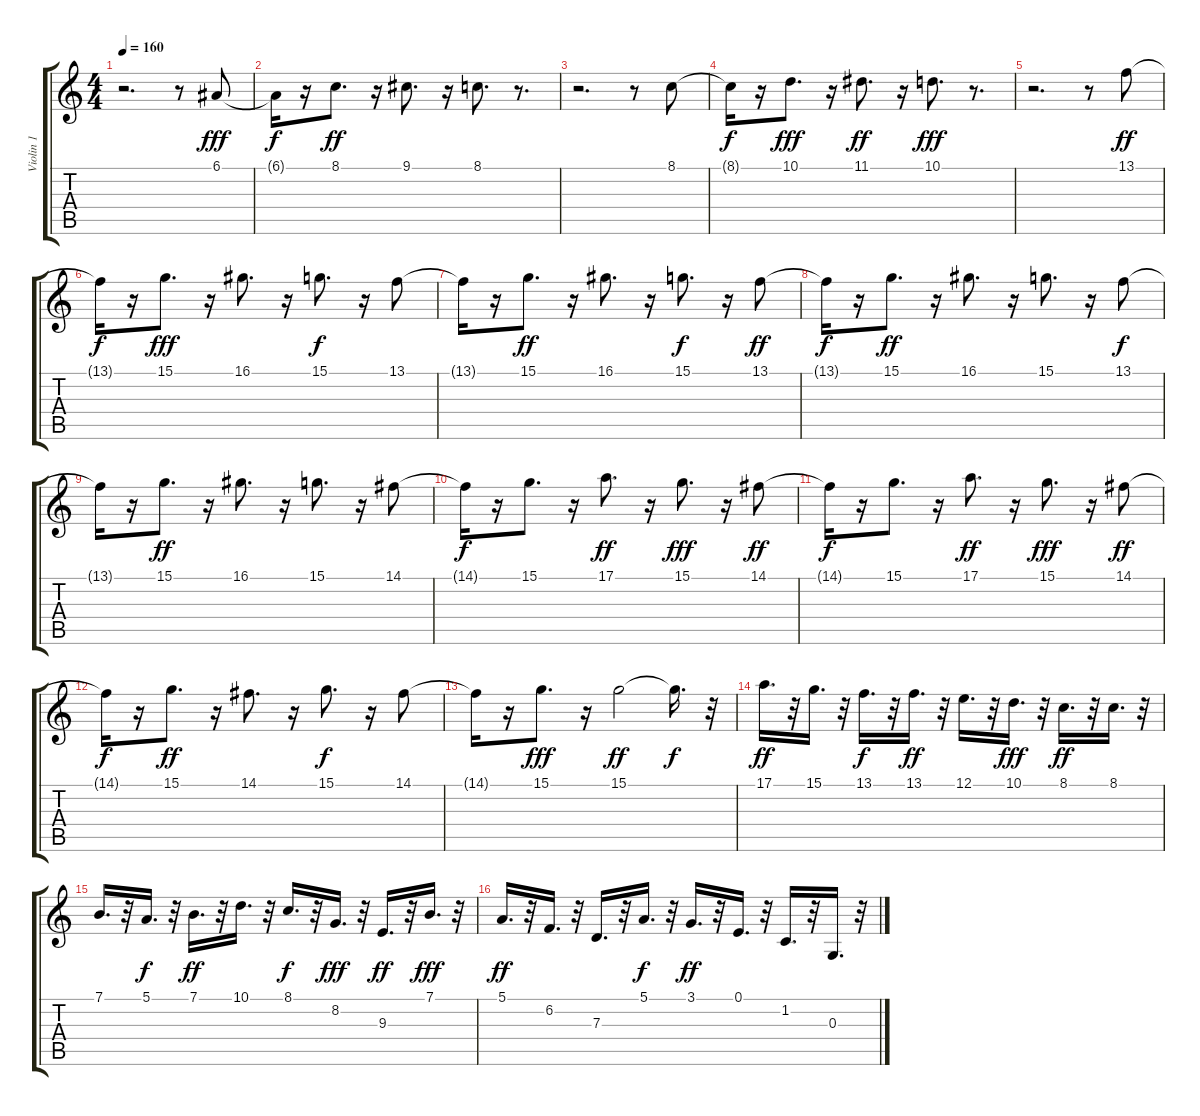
\track ("Violin 1 " "Violin 1 ") {instrument violin}
\staff {score tabs}
\tuning (E4 B3 G3 D3 A2 E2) {hide}
\ts (4 4)
\tempo 160
\clef g2
\ks c
r.2{d dy fff} r.8 6.1.8 |
6.1{t}.16{dy f} r.16 8.1.8{d dy ff} r.16 9.1.8{d} r.16 8.1.8{d} r.8{d} |
r.2{d} r.8 8.1.8 |
8.1{t}.16{dy f} r.16 10.1.8{d dy fff} r.16 11.1.8{d dy ff} r.16 10.1.8{d dy fff} r.8{d} |
r.2{d} r.8 13.1.8{dy ff volume 10} |
13.1{t}.16{dy f} r.16 15.1.8{d dy fff volume 10} r.16 16.1.8{d volume 10} r.16 15.1.8{d dy f volume 10} r.16 13.1.8{volume 11} |
13.1{t}.16 r.16 15.1.8{d dy ff volume 11} r.16 16.1.8{d volume 11} r.16 15.1.8{d dy f volume 11} r.16 13.1.8{dy ff volume 11} |
13.1{t}.16{dy f} r.16 15.1.8{d dy ff volume 11} r.16 16.1.8{d volume 12} r.16 15.1.8{d volume 12} r.16 13.1.8{dy f volume 12} |
13.1{t}.16 r.16 15.1.8{d dy ff volume 12} r.16 16.1.8{d volume 12} r.16 15.1.8{d volume 12} r.16 14.1.8{volume 12} |
14.1{t}.16{dy f} r.16 15.1.8{d volume 13} r.16 17.1.8{d dy ff volume 13} r.16 15.1.8{d dy fff volume 13} r.16 14.1.8{dy ff volume 13} |
14.1{t}.16{dy f} r.16 15.1.8{d volume 13} r.16 17.1.8{d dy ff volume 13} r.16 15.1.8{d dy fff volume 14} r.16 14.1.8{dy ff volume 14} |
14.1{t}.16{dy f} r.16 15.1.8{d dy ff volume 14} r.16 14.1.8{d volume 14} r.16 15.1.8{d dy f volume 14} r.16 14.1.8{volume 14} |
14.1{t}.16 r.16 15.1.8{d dy fff volume 14} r.16 15.1.2{dy ff volume 15} 15.1{t}.16{d dy f} r.32 |
17.1.16{d dy ff volume 15} r.32 15.1.16{d} r.32 13.1.16{d dy f} r.32 13.1.16{d dy ff} r.32 12.1.16{d} r.32 10.1.16{d dy fff} r.32 8.1.16{d dy ff} r.32 8.1.16{d} r.32 |
7.1.16{d} r.32 5.1.16{d dy f} r.32 7.1.16{d dy ff} r.32 10.1.16{d} r.32 8.1.16{d dy f} r.32 8.2.16{d dy fff} r.32 9.3.16{d dy ff} r.32 7.1.16{d dy fff} r.32 |
5.1.16{d dy ff} r.32 6.2.16{d} r.32 7.3.16{d} r.32 5.1.16{d dy f} r.32 3.1.16{d dy ff} r.32 0.1.16{d} r.32 1.2.16{d} r.32 0.3.16{d} r.32
